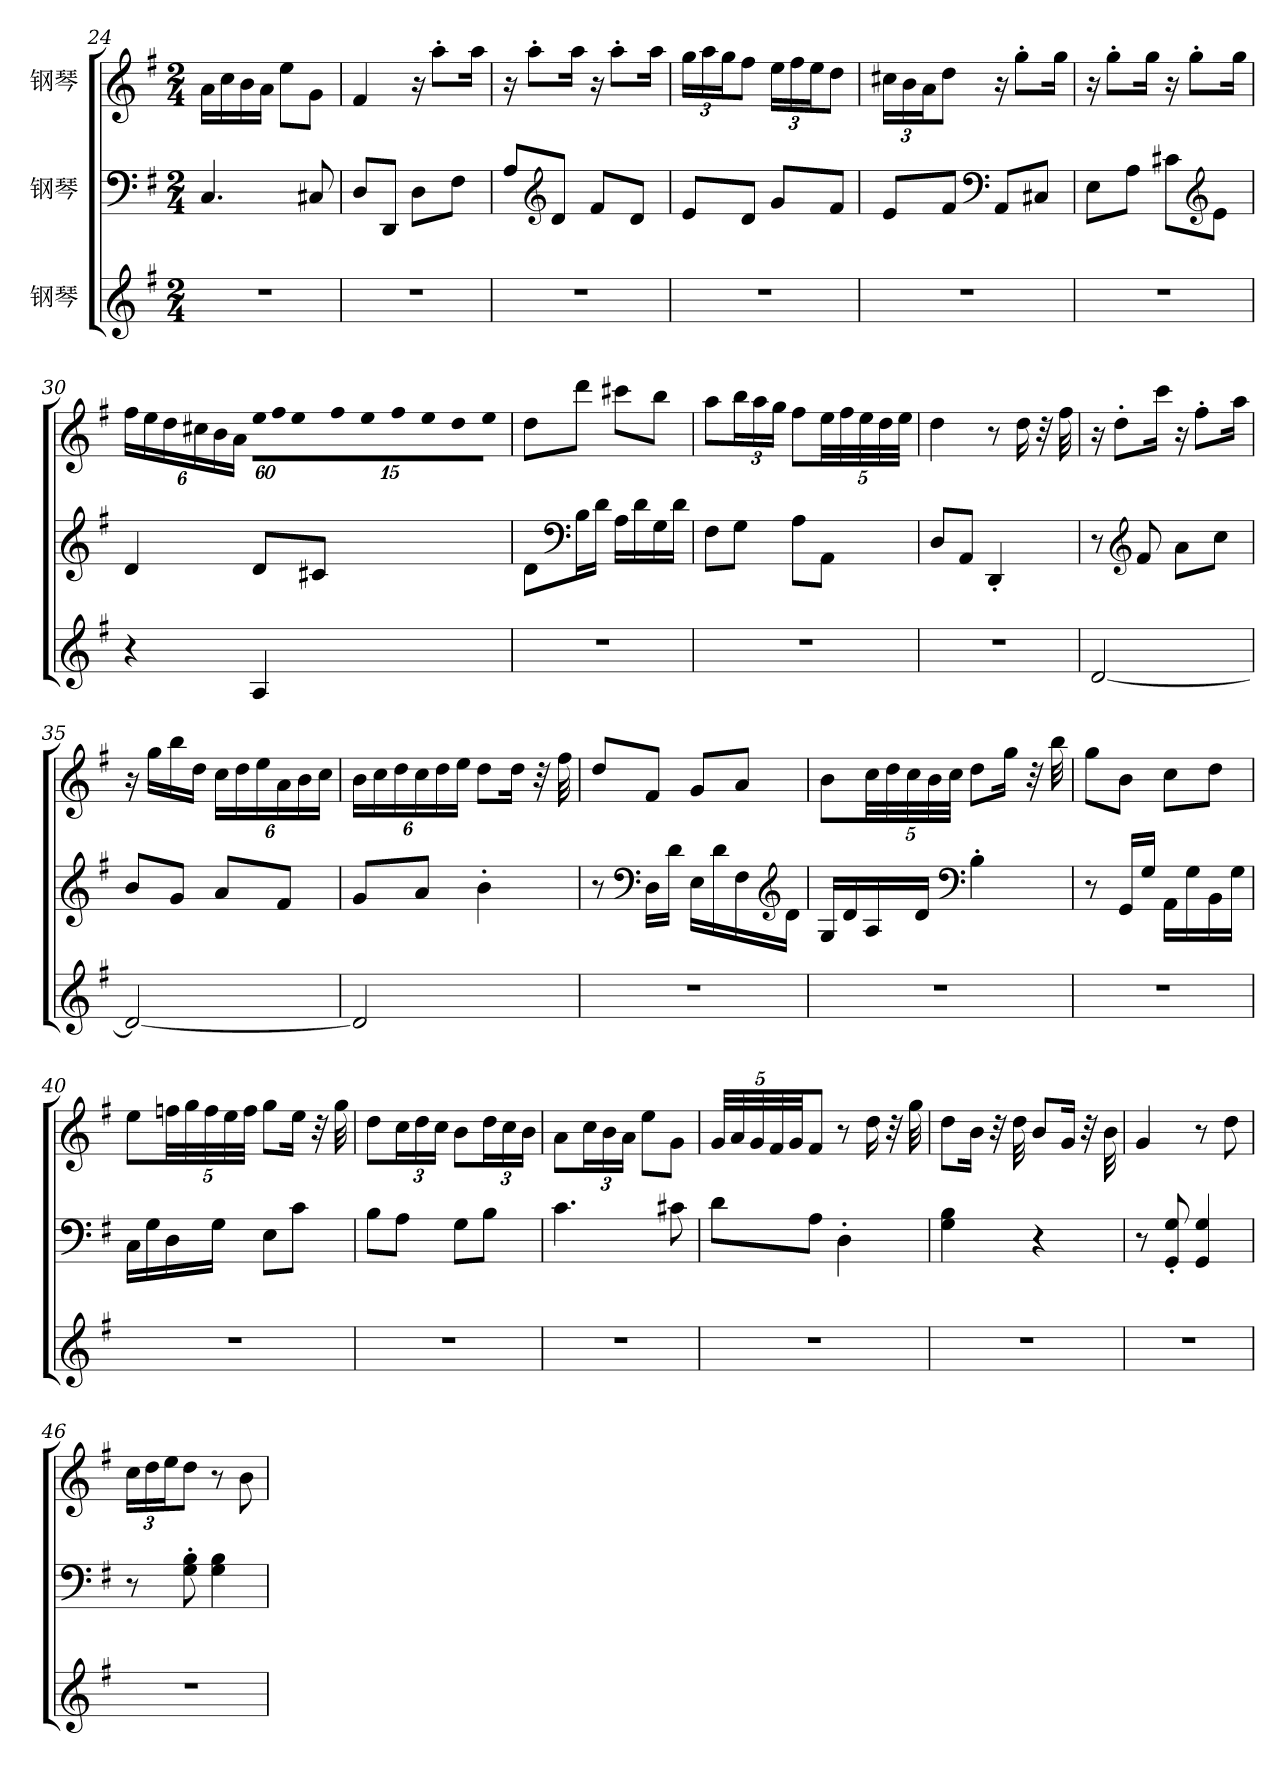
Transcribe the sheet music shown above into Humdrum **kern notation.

**kern	**kern	**kern
*part3	*part2	*part1
*staff3	*staff2	*staff1
*I"钢琴	*I"钢琴	*I"钢琴
*clefG2	*clefF4	*clefG2
*k[f#]	*k[f#]	*k[f#]
*M2/4	*M2/4	*M2/4
=24	=24	=24
2r	4.C/	16a\LL
.	.	16cc\
.	.	16b\
.	.	16a\JJ
.	.	8ee\L
.	8C#X/	8g\J
=25	=25	=25
2r	8D/L	4f#/
.	8DD/J	.
.	8D\L	16r
.	.	8aa'\L
.	8F#\J	.
.	.	16aa\Jk
!!LO:LB:g=z
=26	=26	=26
2r	8A/L	16r
.	.	8aa'\L
*	*clefG2	*
.	8d/J	.
.	.	16aa\Jk
.	8f#/L	16r
.	.	8aa'\L
.	8d/J	.
.	.	16aa\Jk
=27	=27	=27
*	*	*Xbrackettup
2r	8e/L	24gg\LL
.	.	24aa\
.	.	24gg\J
.	8d/J	8ff#\J
.	8g/L	24ee\LL
.	.	24ff#\
.	.	24ee\J
.	8f#/J	8dd\J
=28	=28	=28
2r	8e/L	24cc#X\LL
.	.	24b\
.	.	24a\J
.	8f#/J	8dd\J
*	*clefF4	*
.	8AA/L	16r
.	.	8gg'\L
.	8C#X/J	.
.	.	16gg\Jk
=29	=29	=29
2r	8E\L	16r
.	.	8gg'\L
.	8A\J	.
.	.	16gg\Jk
.	8c#X\L	16r
.	.	8gg'\L
*	*clefG2	*
.	8e\J	.
.	.	16gg\Jk
!!LO:LB:g=z
=30	=30	=30
4r	4d/	24ff#\LL
.	.	24ee\
.	.	24dd\
.	.	24cc#X\
.	.	24b\
.	.	24a\JJ
!	!	!LO:N:vis=32
4A/	8d/L	1920%53ee\LLL
!	!	!LO:N:vis=32
.	.	1920%53ff#\
.	.	1920ryy
!	!	!LO:N:vis=32
.	.	1920%53ee\
!	!	!LO:N:vis=32
.	.	1920%53ff#\
!	!	!LO:N:vis=32
.	.	1920%53ee\
.	8c#X/J	.
.	.	1920ryy
!	!	!LO:N:vis=32
.	.	1920%53ff#\
!	!	!LO:N:vis=32
.	.	1920%53ee\
!	!	!LO:N:vis=32
.	.	1920%53dd\
.	.	1920ryy
!	!	!LO:N:vis=32
.	.	1920%53ee\JJJ
=31	=31	=31
2r	8d\L	8dd\L
*	*clefF4	*
.	16B\L	8ddd\J
.	16d\JJ	.
.	16A\LL	8ccc#X\L
.	16d\	.
.	16G\	8bb\J
.	16d\JJ	.
=32	=32	=32
2r	8F#\L	8aa\L
.	8G\J	24bb\L
.	.	24aa\
.	.	24gg\JJ
.	8A\L	8ff#\L
.	8AA\J	40ee\LL
.	.	40ff#\
.	.	40ee\
.	.	40dd\
.	.	40ee\JJJ
=33	=33	=33
2r	8D/L	4dd\
.	8AA/J	.
.	4DD'/	8r
.	.	16dd\
.	.	32r
.	.	32ff#\
!!LO:LB:g=z
=34	=34	=34
[2d/	8r	16r
.	.	8dd'\L
*	*clefG2	*
.	8f#/	.
.	.	16ccc\Jk
.	8a\L	16r
.	.	8ff#'\L
.	8cc\J	.
.	.	16aa\Jk
=35	=35	=35
2d/_	8b/L	16r
.	.	16gg\LL
.	8g/J	16bb\
.	.	16dd\JJ
.	8a/L	24cc\LL
.	.	24dd\
.	.	24ee\
.	8f#/J	24a\
.	.	24b\
.	.	24cc\JJ
=36	=36	=36
2d/]	8g/L	24b\LL
.	.	24cc\
.	.	24dd\
.	8a/J	24cc\
.	.	24dd\
.	.	24ee\JJ
.	4b'\	8dd\L
.	.	16dd\Jk
.	.	32r
.	.	32ff#\
=37	=37	=37
2r	8r	8dd/L
*	*clefF4	*
.	16D\LL	8f#/J
.	16d\JJ	.
.	16E\LL	8g/L
.	16d\	.
.	16F#\	8a/J
*	*clefG2	*
.	16d\JJ	.
!!LO:PB:g=z
=38	=38	=38
2r	16G/LL	8b\L
.	16d/	.
.	16A/	40cc\LL
.	.	40dd\
.	.	40cc\
.	16d/JJ	.
.	.	40b\
.	.	40cc\JJJ
*	*clefF4	*
.	4B'\	8dd\L
.	.	16gg\Jk
.	.	32r
.	.	32bb\
=39	=39	=39
2r	8r	8gg\L
.	16GG/LL	8b\J
.	16G/JJ	.
.	16AA\LL	8cc\L
.	16G\	.
.	16BB\	8dd\J
.	16G\JJ	.
=40	=40	=40
2r	16C\LL	8ee\L
.	16G\	.
.	16D\	40ffn\LL
.	.	40gg\
.	.	40ff\
.	16G\JJ	.
.	.	40ee\
.	.	40ff\JJJ
.	8E\L	8gg\L
.	8c\J	16ee\Jk
.	.	32r
.	.	32gg\
=41	=41	=41
2r	8B\L	8dd\L
.	8A\J	24cc\L
.	.	24dd\
.	.	24cc\JJ
.	8G\L	8b\L
.	8B\J	24dd\L
.	.	24cc\
.	.	24b\JJ
!!LO:LB:g=z
=42	=42	=42
2r	4.c\	8a\L
.	.	24cc\L
.	.	24b\
.	.	24a\JJ
.	.	8ee\L
.	8c#X\	8g\J
=43	=43	=43
2r	8d\L	40g/LLL
.	.	40a/
.	.	40g/
.	.	40f#/
.	.	40g/JJ
.	8A\J	8f#/J
.	4D'\	8r
.	.	16dd\
.	.	32r
.	.	32gg\
=44	=44	=44
2r	4G\ 4B\	8dd\L
.	.	16b\Jk
.	.	32r
.	.	32dd\
.	4r	8b/L
.	.	16g/Jk
.	.	32r
.	.	32b\
=45	=45	=45
2r	8r	4g/
.	8GG/' 8G/'	.
.	4GG/ 4G/	8r
.	.	8dd\
=46	=46	=46
2r	8r	24cc\LL
.	.	24dd\
.	.	24ee\J
.	8G\' 8B\'	8dd\J
.	4G\ 4B\	8r
.	.	8b\
=	=	=
*-	*-	*-
